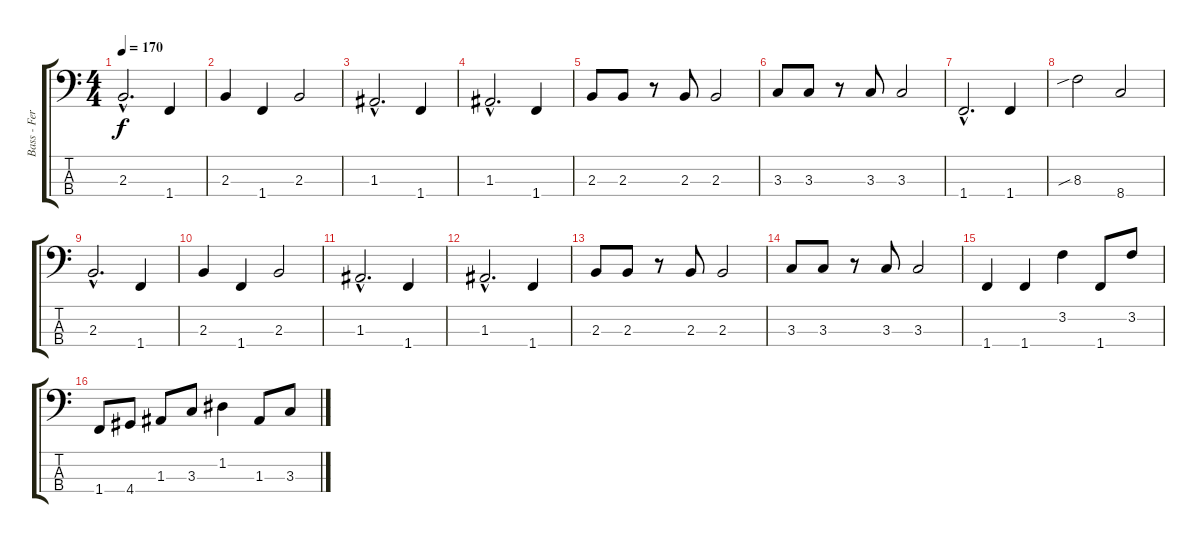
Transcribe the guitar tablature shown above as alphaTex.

\track ("Bass - Fergusson" "Bass - Fer") {instrument electricbassfinger}
\staff {score tabs}
\tuning (G2 D2 A1 E1) {hide}
\ts (4 4)
\tempo 170
\clef f4
\ks c
2.3{hac}.2{d dy f} 1.4.4 |
2.3.4 1.4.4 2.3.2 |
1.3{hac}.2{d} 1.4.4 |
1.3{hac}.2{d} 1.4.4 |
2.3.8 2.3.8 r.8 2.3.8 2.3.2 |
3.3.8 3.3.8 r.8 3.3.8 3.3.2 |
1.4{hac}.2{d} 1.4.4 |
8.3{sib}.2 8.4.2 |
2.3{hac}.2{d} 1.4.4 |
2.3.4 1.4.4 2.3.2 |
1.3{hac}.2{d} 1.4.4 |
1.3{hac}.2{d} 1.4.4 |
2.3.8 2.3.8 r.8 2.3.8 2.3.2 |
3.3.8 3.3.8 r.8 3.3.8 3.3.2 |
1.4.4 1.4.4 3.2.4 1.4.8 3.2.8 |
1.4.8 4.4.8 1.3.8 3.3.8 1.2.4 1.3.8 3.3.8
